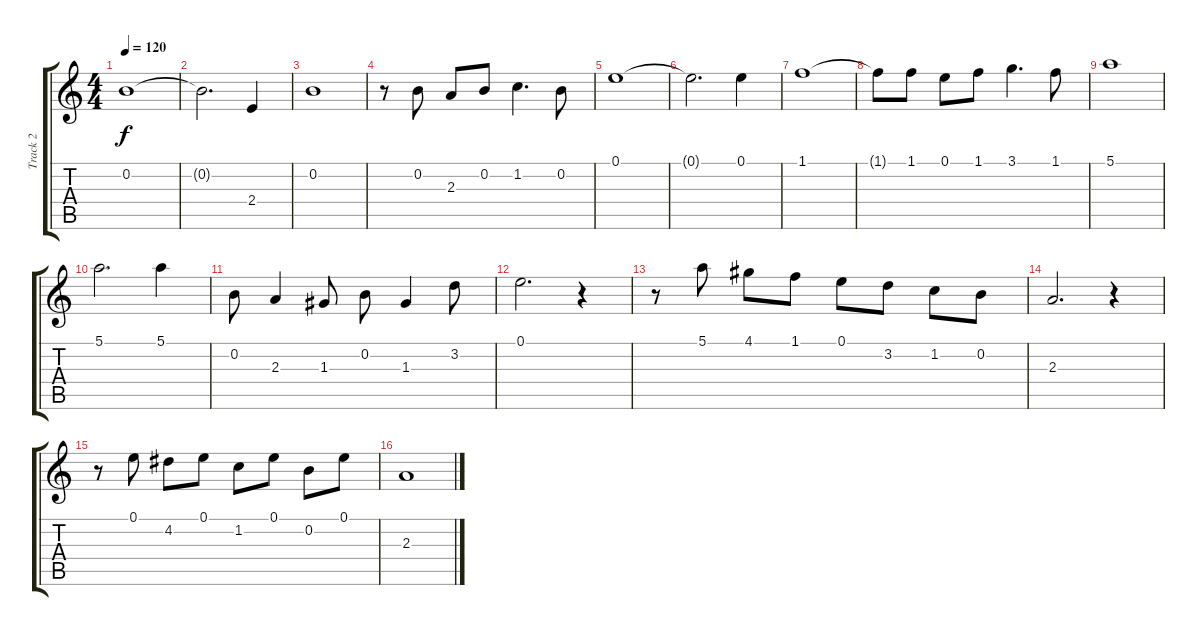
\track ("Track 2" "Track 2") {instrument acousticguitarnylon}
\staff {score tabs}
\tuning (E4 B3 G3 D3 A2 E2) {hide}
\ts (4 4)
\tempo 120
\clef g2
\ks c
0.2.1{dy f} |
0.2{t}.2{d} 2.4.4 |
0.2.1 |
r.8 0.2.8 2.3.8 0.2.8 1.2.4{d} 0.2.8 |
0.1.1 |
0.1{t}.2{d} 0.1.4 |
1.1.1 |
1.1{t}.8 1.1.8 0.1.8 1.1.8 3.1.4{d} 1.1.8 |
5.1.1 |
5.1.2{d} 5.1.4 |
0.2.8 2.3.4 1.3.8 0.2.8 1.3.4 3.2.8 |
0.1.2{d} r.4 |
r.8 5.1.8 4.1.8 1.1.8 0.1.8 3.2.8 1.2.8 0.2.8 |
2.3.2{d} r.4 |
r.8 0.1.8 4.2.8 0.1.8 1.2.8 0.1.8 0.2.8 0.1.8 |
2.3.1
